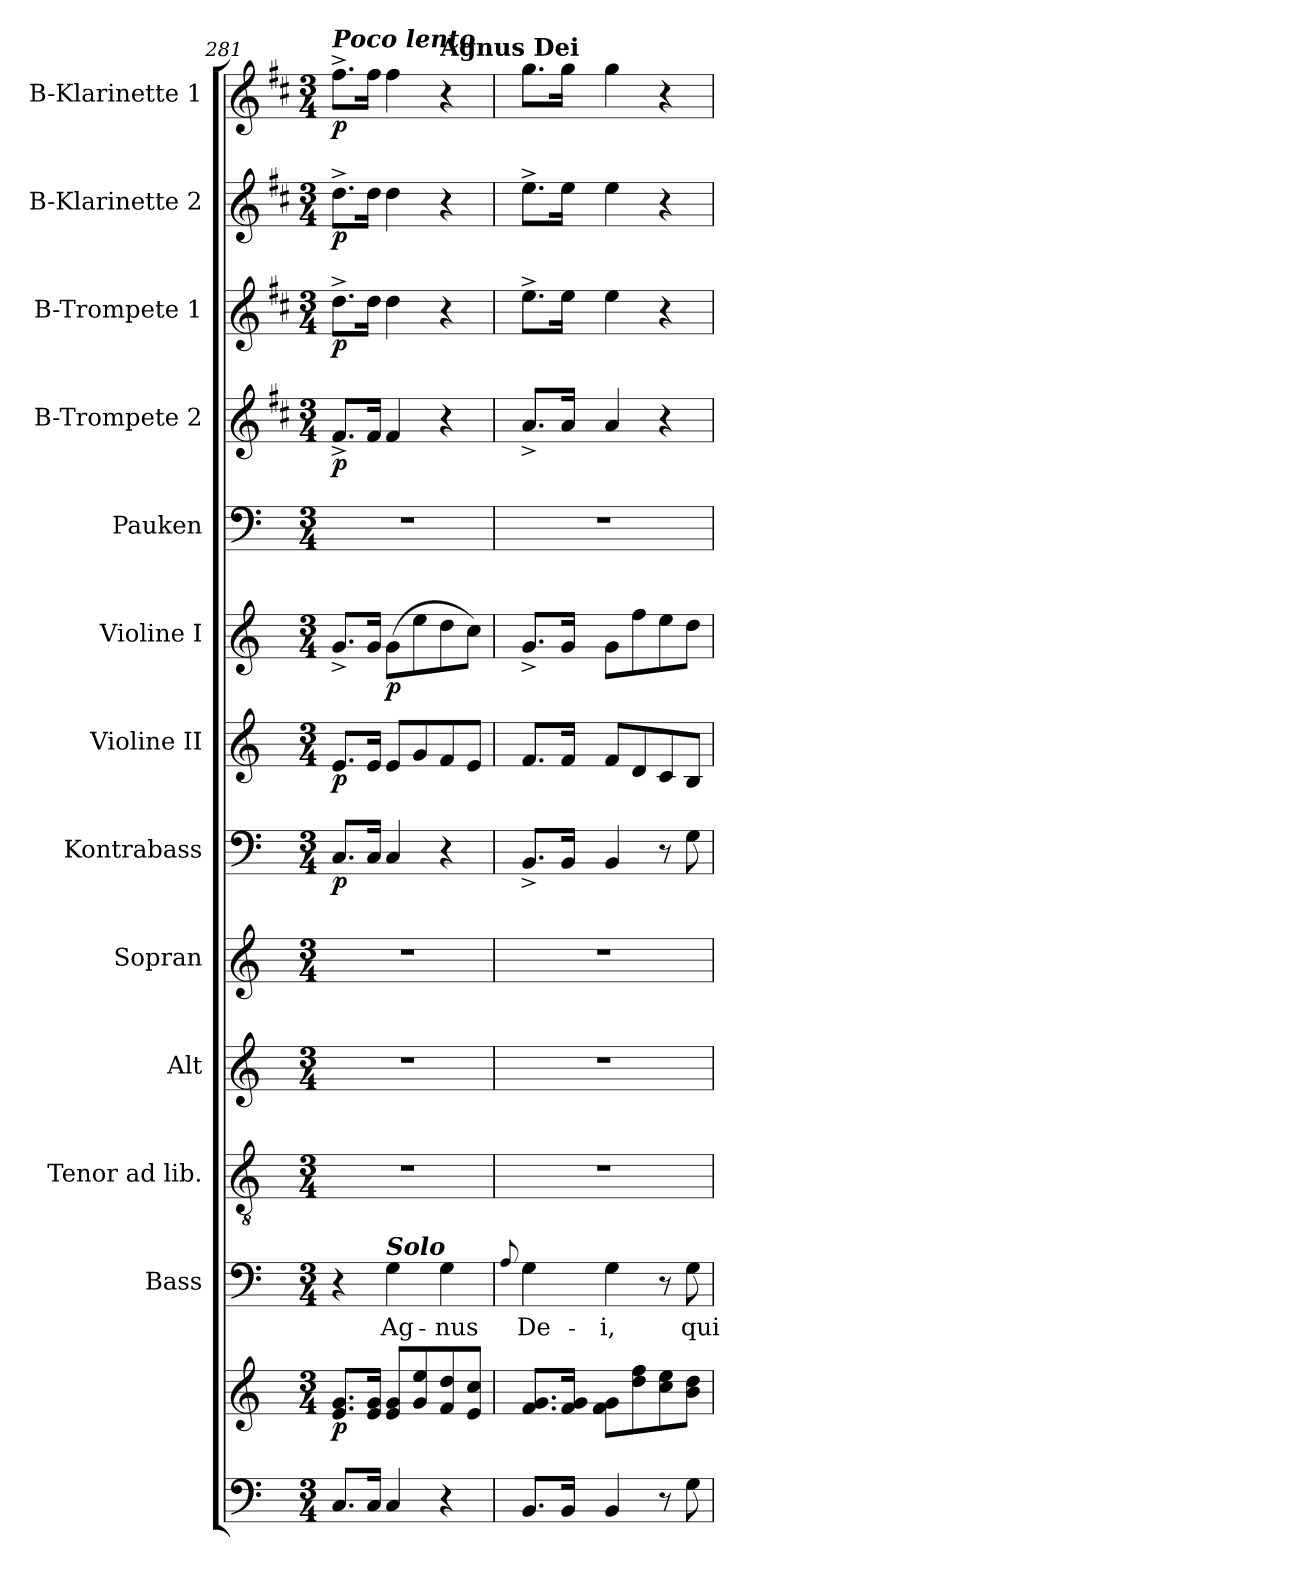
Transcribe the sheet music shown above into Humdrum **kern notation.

**kern	**kern	**dynam	**kern	**text	**kern	**kern	**kern	**kern	**dynam	**kern	**dynam	**kern	**dynam	**kern	**kern	**dynam	**kern	**dynam	**kern	**dynam	**kern	**dynam
*part13	*part13	*part13	*part12	*part12	*part11	*part10	*part9	*part8	*part8	*part7	*part7	*part6	*part6	*part5	*part4	*part4	*part3	*part3	*part2	*part2	*part1	*part1
*staff14	*staff13	*staff13/14	*staff12	*staff12	*staff11	*staff10	*staff9	*staff8	*staff8	*staff7	*staff7	*staff6	*staff6	*staff5	*staff4	*staff4	*staff3	*staff3	*staff2	*staff2	*staff1	*staff1
*	*	*	*I"Bass	*	*I"Tenor ad lib.	*I"Alt	*I"Sopran	*I"Kontrabass	*	*I"Violine II	*	*I"Violine I	*	*I"Pauken	*I"B-Trompete 2	*	*I"B-Trompete 1	*	*I"B-Klarinette 2	*	*I"B-Klarinette 1	*
*	*	*	*I'B.	*	*I'T.	*I'A.	*I'S.	*I'Kb.	*	*I'Vl. II	*	*I'Vl. I	*	*I'Pk.	*I'Trp. 2	*	*I'Trp. 1	*	*I'B Kl. 2	*	*I'B Kl. 1	*
!!LO:PB:g=z
*clefF4	*clefG2	*	*clefF4	*	*clefGv2	*clefG2	*clefG2	*clefF4	*	*clefG2	*	*clefG2	*	*clefF4	*clefG2	*	*clefG2	*	*clefG2	*	*clefG2	*
*	*	*	*	*	*	*	*	*ITrd7c12	*	*	*	*	*	*	*ITrd1c2	*	*ITrd1c2	*	*ITrd1c2	*	*ITrd1c2	*
*k[]	*k[]	*	*k[]	*	*k[]	*k[]	*k[]	*k[]	*	*k[]	*	*k[]	*	*k[]	*k[]	*	*k[]	*	*k[]	*	*k[]	*
*C:	*C:	*	*C:	*	*C:	*C:	*C:	*C:	*	*C:	*	*C:	*	*C:	*C:	*	*C:	*	*C:	*	*C:	*
*M3/4	*M3/4	*	*M3/4	*	*M3/4	*M3/4	*M3/4	*M3/4	*	*M3/4	*	*M3/4	*	*M3/4	*M3/4	*	*M3/4	*	*M3/4	*	*M3/4	*
=281	=281	=281	=281	=281	=281	=281	=281	=281	=281	=281	=281	=281	=281	=281	=281	=281	=281	=281	=281	=281	=281	=281
!	!	!	!	!	!	!	!	!	!	!	!	!	!	!	!	!	!	!	!	!	!LO:TX:a:Bi:t=Poco lento	!
!	!	!LO:DY:b	!	!	!	!	!	!	!LO:DY:b	!	!LO:DY:b	!	!	!	!	!LO:DY:b	!	!LO:DY:b	!	!LO:DY:b	!	!LO:DY:b
8.C/L	8.e/ 8.g/L	p	4r	.	2.r	2.r	2.r	8.CC/L	p	8.e/L	p	8.g^</L	.	2.r	8.e^</L	p	8.cc^>\L	p	8.cc^>\L	p	8.ee^>\L	p
16C/Jk	16e/ 16g/Jk	.	.	.	.	.	.	16CC/Jk	.	16e/Jk	.	16g/Jk	.	.	16e/Jk	.	16cc\Jk	.	16cc\Jk	.	16ee\Jk	.
!	!	!	!LO:TX:a:Bi:t=Solo	!	!	!	!	!	!	!	!	!	!	!	!	!	!	!	!	!	!	!
!	!	!	!	!LO:LY:b	!	!	!	!	!	!	!	!	!LO:DY:b	!	!	!	!	!	!	!	!	!
4C/	8e/ 8g/L	.	4G\	Ag-	.	.	.	4CC/	.	8e/L	.	(>8g\L	p	.	4e/	.	4cc\	.	4cc\	.	4ee\	.
.	8g/ 8ee/	.	.	.	.	.	.	.	.	8g/	.	8ee\	.	.	.	.	.	.	.	.	.	.
!	!	!	!	!	!	!	!	!	!	!	!	!	!	!	!	!	!	!	!	!	!LO:TX:a:B:t=Agnus Dei	!
!	!	!	!	!LO:LY:b	!	!	!	!	!	!	!	!	!	!	!	!	!	!	!	!	!	!
4r	8f/ 8dd/	.	4G\	-nus	.	.	.	4r	.	8f/	.	8dd\	.	.	4r	.	4r	.	4r	.	4r	.
.	8e/ 8cc/J	.	.	.	.	.	.	.	.	8e/J	.	8cc\J)	.	.	.	.	.	.	.	.	.	.
=282	=282	=282	=282	=282	=282	=282	=282	=282	=282	=282	=282	=282	=282	=282	=282	=282	=282	=282	=282	=282	=282	=282
.	.	.	8qqA/	.	.	.	.	.	.	.	.	.	.	.	.	.	.	.	.	.	.	.
!	!	!	!	!LO:LY:b	!	!	!	!	!	!	!	!	!	!	!	!	!	!	!	!	!	!
8.BB/L	8.f/ 8.g/L	.	4G\	De-	2.r	2.r	2.r	8.BBB^</L	.	8.f/L	.	8.g^</L	.	2.r	8.g^</L	.	8.dd^>\L	.	8.dd^>\L	.	8.ff\L	.
16BB/Jk	16f/ 16g/Jk	.	.	.	.	.	.	16BBB/Jk	.	16f/Jk	.	16g/Jk	.	.	16g/Jk	.	16dd\Jk	.	16dd\Jk	.	16ff\Jk	.
!	!	!	!	!LO:LY:b	!	!	!	!	!	!	!	!	!	!	!	!	!	!	!	!	!	!
4BB/	8f\ 8g\L	.	4G\	-i,	.	.	.	4BBB/	.	8f/L	.	8g\L	.	.	4g/	.	4dd\	.	4dd\	.	4ff\	.
.	8dd\ 8ff\	.	.	.	.	.	.	.	.	8d/	.	8ff\	.	.	.	.	.	.	.	.	.	.
8r	8cc\ 8ee\	.	8r	.	.	.	.	8r	.	8c/	.	8ee\	.	.	4r	.	4r	.	4r	.	4r	.
!	!	!	!	!LO:LY:b	!	!	!	!	!	!	!	!	!	!	!	!	!	!	!	!	!	!
8G\	8b\ 8dd\J	.	8G\	qui	.	.	.	8GG\	.	8B/J	.	8dd\J	.	.	.	.	.	.	.	.	.	.
=	=	=	=	=	=	=	=	=	=	=	=	=	=	=	=	=	=	=	=	=	=	=
*-	*-	*-	*-	*-	*-	*-	*-	*-	*-	*-	*-	*-	*-	*-	*-	*-	*-	*-	*-	*-	*-	*-
